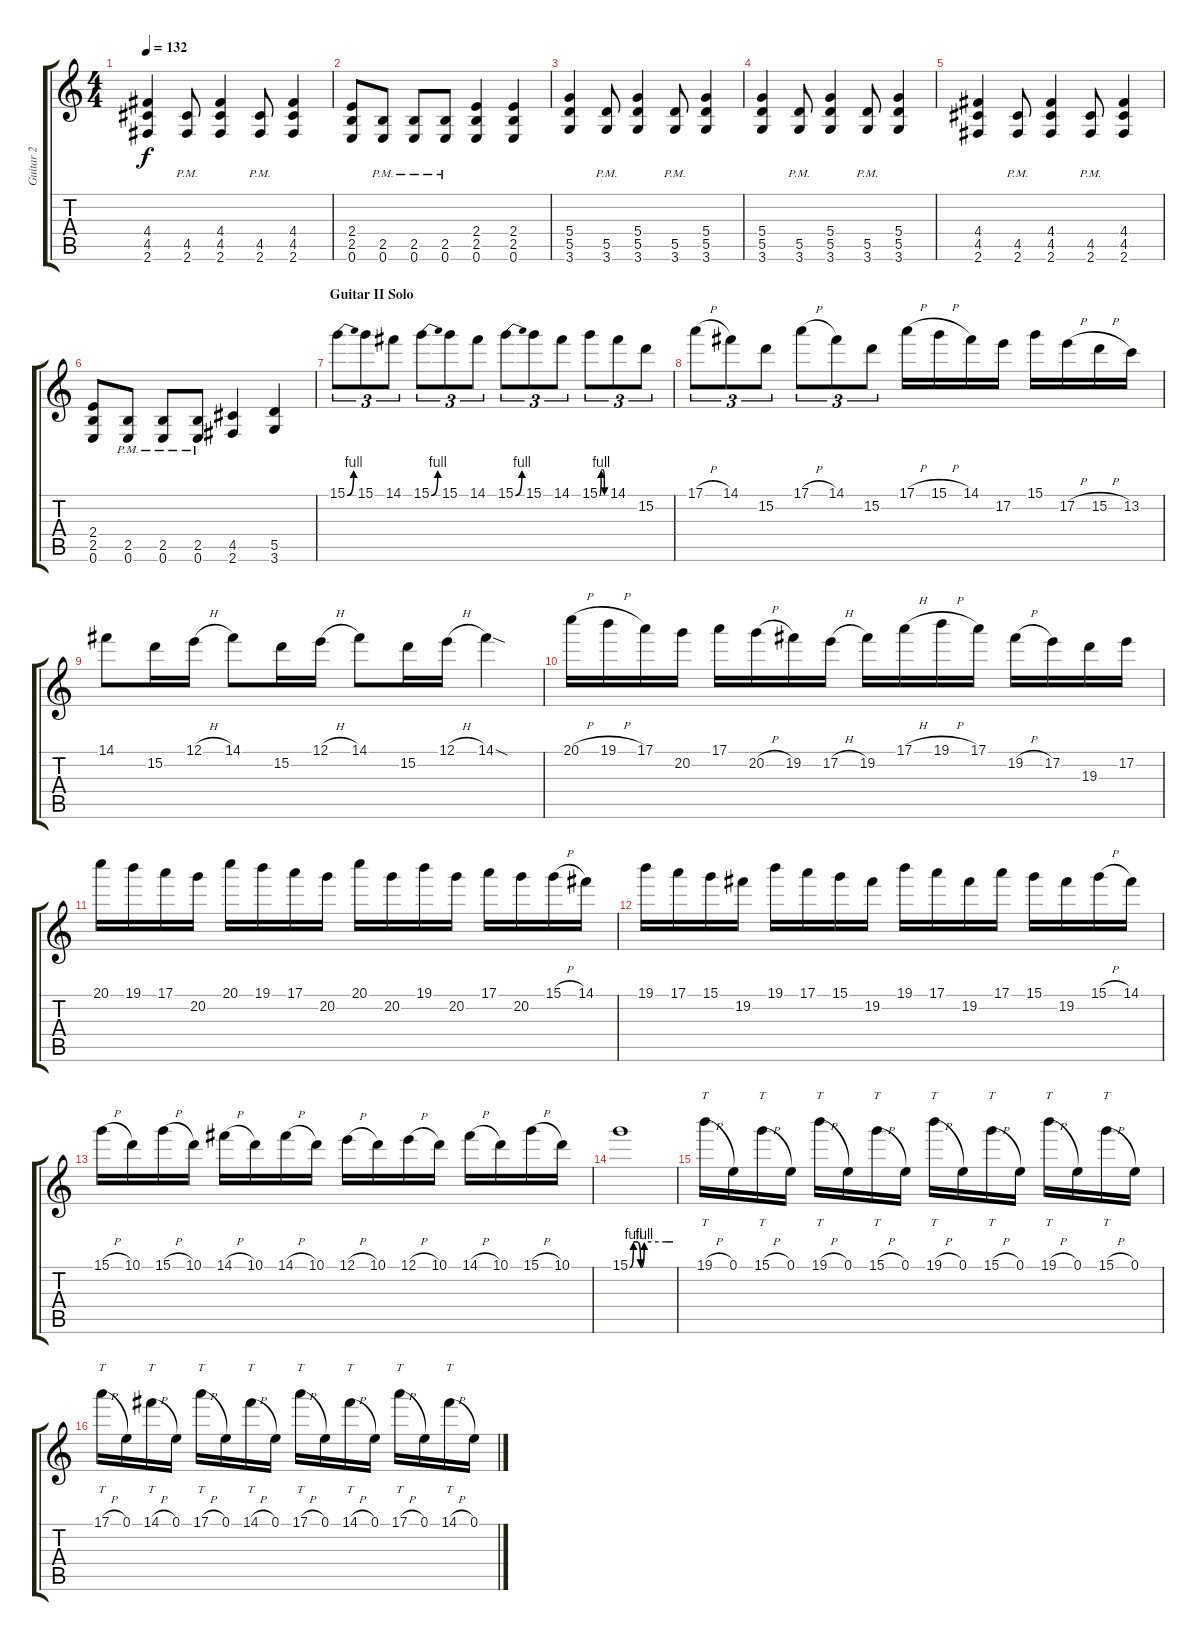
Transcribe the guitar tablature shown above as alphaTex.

\track ("Guitar 2" "Guitar 2") {instrument distortionguitar}
\staff {score tabs}
\tuning (E4 B3 G3 D3 A2 E2) {hide}
\ts (4 4)
\tempo 132
\clef g2
\ks c
(4.4 4.5 2.6).4{dy f volume 11} (4.5{pm} 2.6{pm}).8 (4.4 4.5 2.6).4 (4.5{pm} 2.6{pm}).8 (4.4 4.5 2.6).4 |
(2.4 2.5 0.6).8 (2.5{pm} 0.6{pm}).8 (2.5{pm} 0.6{pm}).8 (2.5{pm} 0.6{pm}).8 (2.4 2.5 0.6).4 (2.4 2.5 0.6).4 |
(5.4 5.5 3.6).4{volume 11} (5.5{pm} 3.6{pm}).8 (5.4 5.5 3.6).4 (5.5{pm} 3.6{pm}).8 (5.4 5.5 3.6).4 |
(5.4 5.5 3.6).4{volume 11} (5.5{pm} 3.6{pm}).8 (5.4 5.5 3.6).4 (5.5{pm} 3.6{pm}).8 (5.4 5.5 3.6).4 |
(4.4 4.5 2.6).4{volume 11} (4.5{pm} 2.6{pm}).8 (4.4 4.5 2.6).4 (4.5{pm} 2.6{pm}).8 (4.4 4.5 2.6).4 |
(2.4 2.5 0.6).8 (2.5{pm} 0.6{pm}).8 (2.5{pm} 0.6{pm}).8 (2.5{pm} 0.6{pm}).8 (4.5 2.6).4 (5.5 3.6).4 |
\section ("" "Guitar II Solo")
15.1{be (bend 0 0 60 4)}.8{tu (3 2) volume 16 instrument overdrivenguitar} 15.1.8{tu (3 2)} 14.1.8{tu (3 2)} 15.1{be (bend 0 0 60 4)}.8{tu (3 2)} 15.1.8{tu (3 2)} 14.1.8{tu (3 2)} 15.1{be (bend 0 0 60 4)}.8{tu (3 2)} 15.1.8{tu (3 2)} 14.1.8{tu (3 2)} 15.1{be (custom 0 0 15 4 30 4 45 0 60 0)}.8{tu (3 2)} 14.1.8{tu (3 2)} 15.2.8{tu (3 2)} |
17.1{h}.8{tu (3 2)} 14.1.8{tu (3 2)} 15.2.8{tu (3 2)} 17.1{h}.8{tu (3 2)} 14.1.8{tu (3 2)} 15.2.8{tu (3 2)} 17.1{h}.16 15.1{h}.16 14.1.16 17.2.16 15.1.16 17.2{h}.16 15.2{h}.16 13.2.16 |
14.1.8 15.2.16 12.1{h}.16 14.1.8 15.2.16 12.1{h}.16 14.1.8 15.2.16 12.1{h}.16 14.1{sod}.4 |
20.1{h}.16 19.1{h}.16 17.1.16 20.2.16 17.1.16 20.2{h}.16 19.2.16 17.2{h}.16 19.2.16 17.1{h}.16 19.1{h}.16 17.1.16 19.2{h}.16 17.2.16 19.3.16 17.2.16 |
20.1.16 19.1.16 17.1.16 20.2.16 20.1.16 19.1.16 17.1.16 20.2.16 20.1.16 20.2.16 19.1.16 20.2.16 17.1.16 20.2.16 15.1{h}.16 14.1.16 |
19.1.16 17.1.16 15.1.16 19.2.16 19.1.16 17.1.16 15.1.16 19.2.16 19.1.16 17.1.16 19.2.16 17.1.16 15.1.16 19.2.16 15.1{h}.16 14.1.16 |
15.1{h}.16 10.1.16 15.1{h}.16 10.1.16 14.1{h}.16 10.1.16 14.1{h}.16 10.1.16 12.1{h}.16 10.1.16 12.1{h}.16 10.1.16 14.1{h}.16 10.1.16 15.1{h}.16 10.1.16 |
15.1{be (custom 0 0 5 4 10 4 15 0 20 4 50 4 60 4)}.1 |
19.1{h}.16{tt} 0.1.16 15.1{h}.16{tt} 0.1.16 19.1{h}.16{tt} 0.1.16 15.1{h}.16{tt} 0.1.16 19.1{h}.16{tt} 0.1.16 15.1{h}.16{tt} 0.1.16 19.1{h}.16{tt} 0.1.16 15.1{h}.16{tt} 0.1.16 |
17.1{h}.16{tt} 0.1.16 14.1{h}.16{tt} 0.1.16 17.1{h}.16{tt} 0.1.16 14.1{h}.16{tt} 0.1.16 17.1{h}.16{tt} 0.1.16 14.1{h}.16{tt} 0.1.16 17.1{h}.16{tt} 0.1.16 14.1{h}.16{tt} 0.1.16
